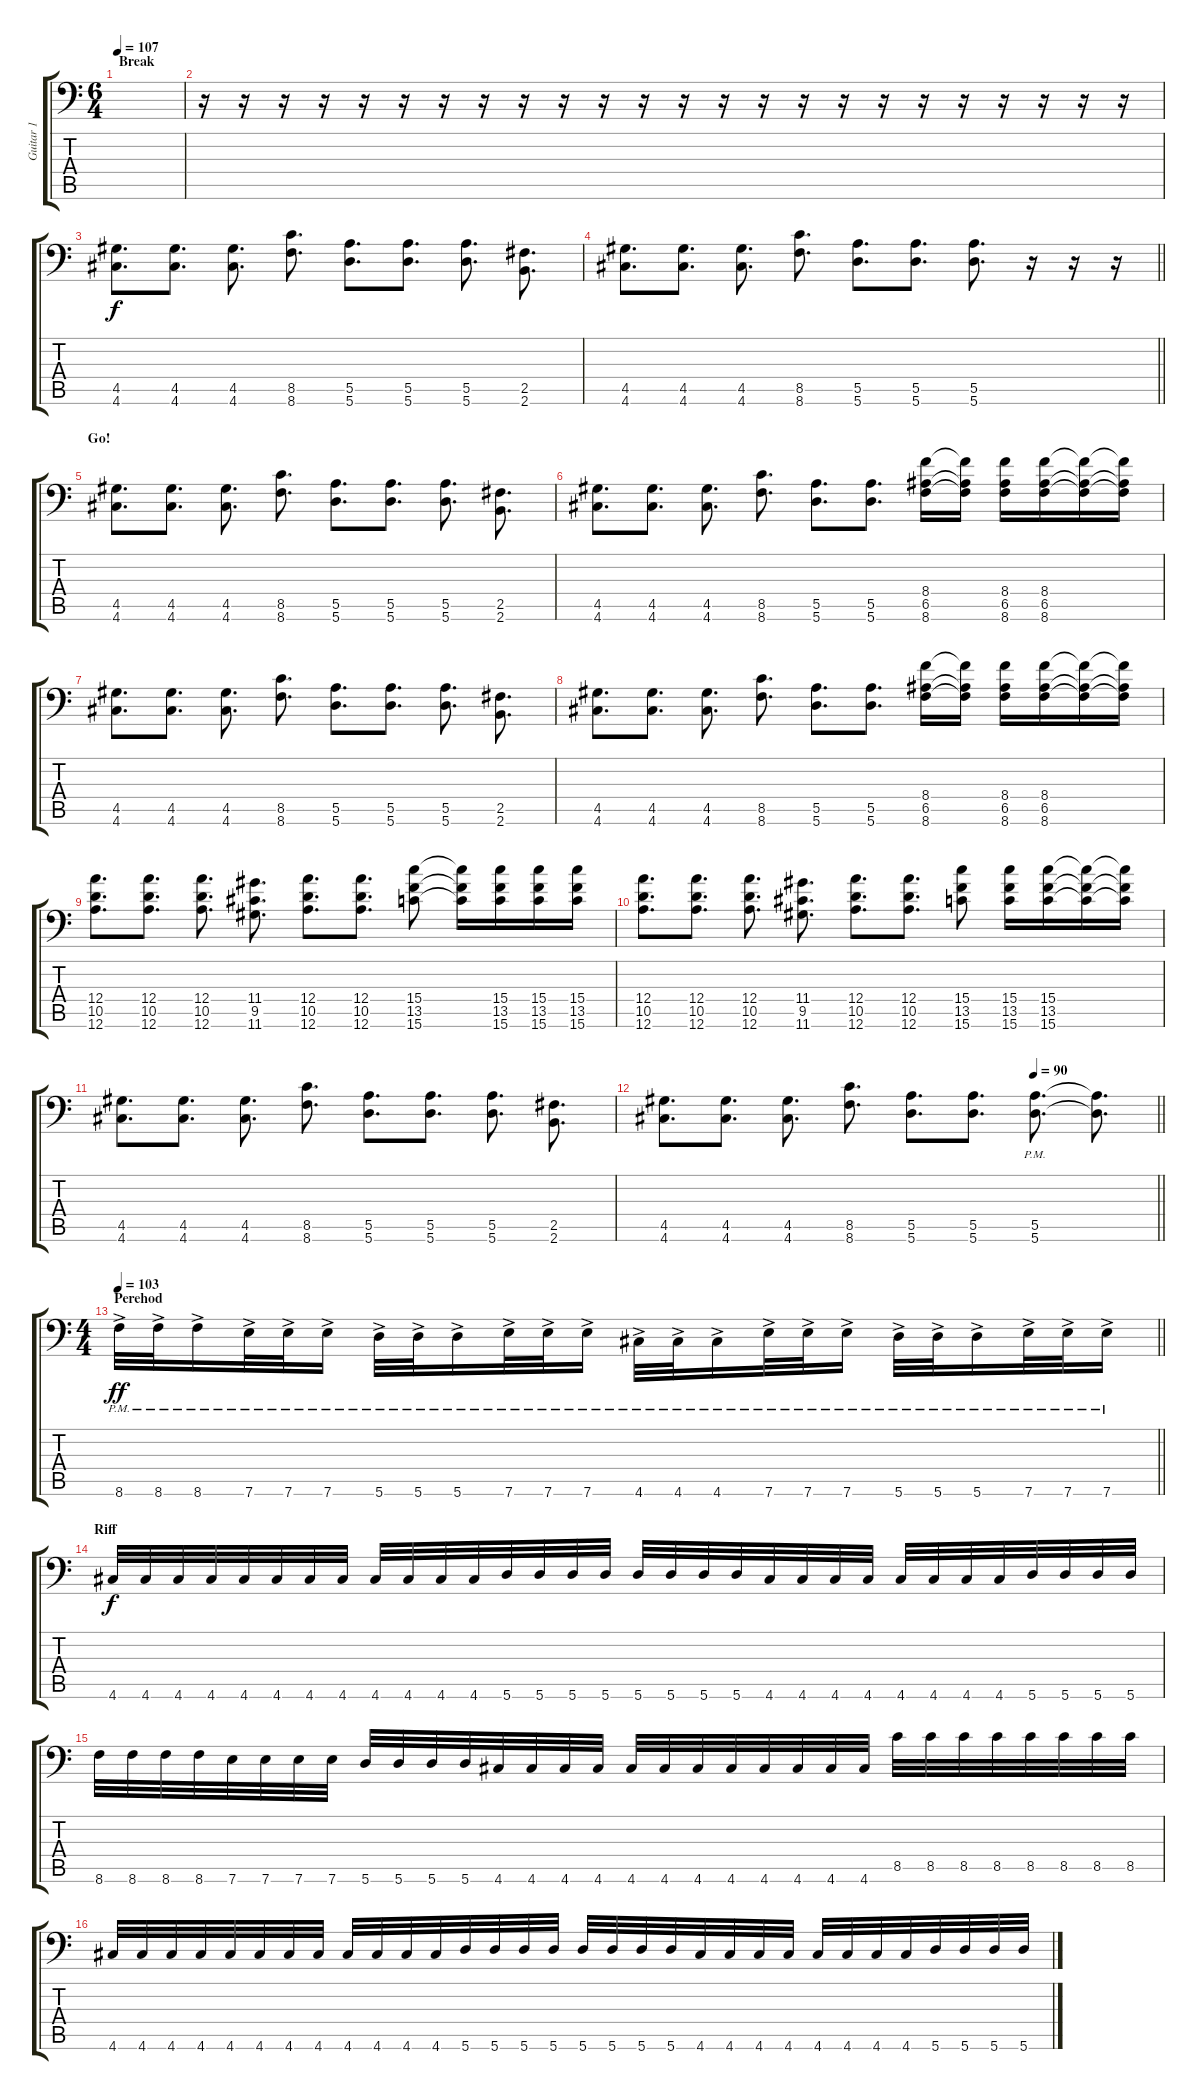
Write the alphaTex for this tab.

\track ("Guitar 1" "Guitar 1") {instrument overdrivenguitar}
\staff {score tabs}
\tuning (B3 Gb3 D3 A2 E2 A1) {hide}
\ts (6 4)
\section ("" "Break")
\tempo 107
\clef f4
\ks c
|
r.16 r.16 r.16 r.16 r.16 r.16 r.16 r.16 r.16 r.16 r.16 r.16 r.16 r.16 r.16 r.16 r.16 r.16 r.16 r.16 r.16 r.16 r.16 r.16 |
(4.5 4.6).8{d dy f} (4.5 4.6).8{d} (4.5 4.6).8{d} (8.5 8.6).8{d} (5.5 5.6).8{d} (5.5 5.6).8{d} (5.5 5.6).8{d} (2.5 2.6).8{d} |
\barLineRight lightlight
(4.5 4.6).8{d} (4.5 4.6).8{d} (4.5 4.6).8{d} (8.5 8.6).8{d} (5.5 5.6).8{d} (5.5 5.6).8{d} (5.5 5.6).8{d} r.16 r.16 r.16 |
\section ("" "Go!")
(4.5 4.6).8{d} (4.5 4.6).8{d} (4.5 4.6).8{d} (8.5 8.6).8{d} (5.5 5.6).8{d} (5.5 5.6).8{d} (5.5 5.6).8{d} (2.5 2.6).8{d} |
(4.5 4.6).8{d} (4.5 4.6).8{d} (4.5 4.6).8{d} (8.5 8.6).8{d} (5.5 5.6).8{d} (5.5 5.6).8{d} (8.4 6.5 8.6).16 (8.4{t} 6.5{t} 8.6{t}).16 (8.4 6.5 8.6).16 (8.4 6.5 8.6).16 (8.4{t} 6.5{t} 8.6{t}).16 (8.4{t} 6.5{t} 8.6{t}).16 |
(4.5 4.6).8{d} (4.5 4.6).8{d} (4.5 4.6).8{d} (8.5 8.6).8{d} (5.5 5.6).8{d} (5.5 5.6).8{d} (5.5 5.6).8{d} (2.5 2.6).8{d} |
(4.5 4.6).8{d} (4.5 4.6).8{d} (4.5 4.6).8{d} (8.5 8.6).8{d} (5.5 5.6).8{d} (5.5 5.6).8{d} (8.4 6.5 8.6).16 (8.4{t} 6.5{t} 8.6{t}).16 (8.4 6.5 8.6).16 (8.4 6.5 8.6).16 (8.4{t} 6.5{t} 8.6{t}).16 (8.4{t} 6.5{t} 8.6{t}).16 |
(12.4 10.5 12.6).8{d} (12.4 10.5 12.6).8{d} (12.4 10.5 12.6).8{d} (11.4 9.5 11.6).8{d} (12.4 10.5 12.6).8{d} (12.4 10.5 12.6).8{d} (15.4 13.5 15.6).8 (15.4{t} 13.5{t} 15.6{t}).16 (15.4 13.5 15.6).16 (15.4 13.5 15.6).16 (15.4 13.5 15.6).16 |
(12.4 10.5 12.6).8{d} (12.4 10.5 12.6).8{d} (12.4 10.5 12.6).8{d} (11.4 9.5 11.6).8{d} (12.4 10.5 12.6).8{d} (12.4 10.5 12.6).8{d} (15.4 13.5 15.6).8 (15.4 13.5 15.6).16 (15.4 13.5 15.6).16 (15.4{t} 13.5{t} 15.6{t}).16 (15.4{t} 13.5{t} 15.6{t}).16 |
(4.5 4.6).8{d} (4.5 4.6).8{d} (4.5 4.6).8{d} (8.5 8.6).8{d} (5.5 5.6).8{d} (5.5 5.6).8{d} (5.5 5.6).8{d} (2.5 2.6).8{d} |
\tempo (90 0.75)
\barLineRight lightlight
(4.5 4.6).8{d} (4.5 4.6).8{d} (4.5 4.6).8{d} (8.5 8.6).8{d} (5.5 5.6).8{d} (5.5 5.6).8{d} (5.5{pm} 5.6{pm}).8{d} (5.5{t} 5.6{t}).8{d} |
\ts (4 4)
\section ("" "Perehod")
\tempo 103
\barLineRight lightlight
8.6{ac pm}.32{dy ff} 8.6{ac pm}.32 8.6{ac pm}.16 7.6{ac pm}.32 7.6{ac pm}.32 7.6{ac pm}.16 5.6{ac pm}.32 5.6{ac pm}.32 5.6{ac pm}.16 7.6{ac pm}.32 7.6{ac pm}.32 7.6{ac pm}.16 4.6{ac pm}.32 4.6{ac pm}.32 4.6{ac pm}.16 7.6{ac pm}.32 7.6{ac pm}.32 7.6{ac pm}.16 5.6{ac pm}.32 5.6{ac pm}.32 5.6{ac pm}.16 7.6{ac pm}.32 7.6{ac pm}.32 7.6{ac pm}.16 |
\section ("" "Riff")
4.6.32{dy f} 4.6.32 4.6.32 4.6.32 4.6.32 4.6.32 4.6.32 4.6.32 4.6.32 4.6.32 4.6.32 4.6.32 5.6.32 5.6.32 5.6.32 5.6.32 5.6.32 5.6.32 5.6.32 5.6.32 4.6.32 4.6.32 4.6.32 4.6.32 4.6.32 4.6.32 4.6.32 4.6.32 5.6.32 5.6.32 5.6.32 5.6.32 |
8.6.32 8.6.32 8.6.32 8.6.32 7.6.32 7.6.32 7.6.32 7.6.32 5.6.32 5.6.32 5.6.32 5.6.32 4.6.32 4.6.32 4.6.32 4.6.32 4.6.32 4.6.32 4.6.32 4.6.32 4.6.32 4.6.32 4.6.32 4.6.32 8.5.32 8.5.32 8.5.32 8.5.32 8.5.32 8.5.32 8.5.32 8.5.32 |
4.6.32 4.6.32 4.6.32 4.6.32 4.6.32 4.6.32 4.6.32 4.6.32 4.6.32 4.6.32 4.6.32 4.6.32 5.6.32 5.6.32 5.6.32 5.6.32 5.6.32 5.6.32 5.6.32 5.6.32 4.6.32 4.6.32 4.6.32 4.6.32 4.6.32 4.6.32 4.6.32 4.6.32 5.6.32 5.6.32 5.6.32 5.6.32
